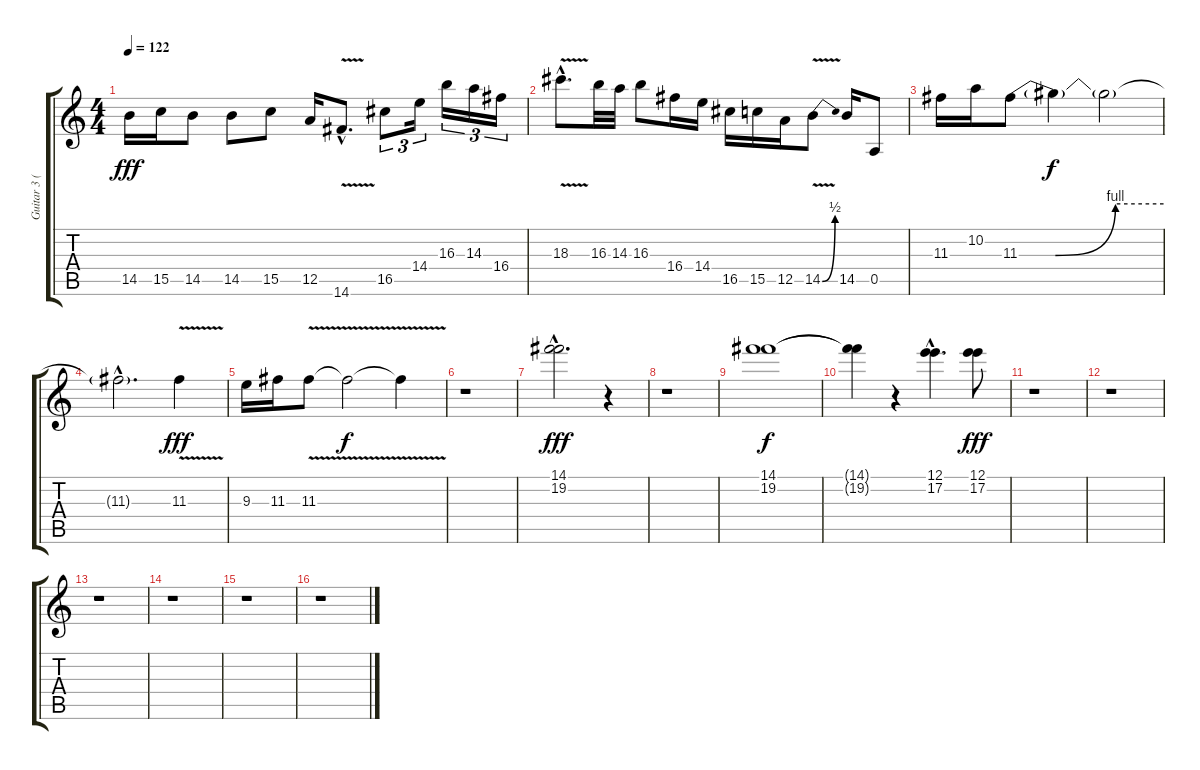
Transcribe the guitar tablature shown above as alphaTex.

\track ("Guitar 3 (solo)" "Guitar 3 (") {instrument overdrivenguitar}
\staff {score tabs}
\tuning (E4 B3 G3 D3 A2 E2) {hide}
\ts (4 4)
\tempo 122
\clef g2
\ks c
14.5.16{dy fff} 15.5.16 14.5.8 14.5.8 15.5.8 12.5.16 14.6{v hac}.8{d} 16.5.8{tu (3 2)} 14.4.16{tu (3 2)} 16.3.16{tu (3 2)} 14.3.16{tu (3 2)} 16.4.16{tu (3 2)} |
18.3{v hac}.8{d} 16.3.32 14.3.32 16.3.8 16.4.16 14.4.16 16.5.16 15.5.16 12.5.16 14.5{be (bend 0 0 60 2) v}.8 14.5.16 0.5.8 |
11.3.16 10.2.16 11.3{be (custom 0 0 15 0 40 4 60 4)}.8 11.3{t}.4{dy f} 11.3{t}.2 |
11.3{hac t}.2{d} 11.3{v}.4{dy fff} |
9.3.16 11.3.16 11.3{v}.8 11.3{v t}.2{dy f} 11.3{v t}.4 |
r.1 |
(14.1{hac} 19.2{hac}).2{d dy fff} r.4 |
r.1 |
(14.1 19.2).1{dy f} |
(14.1{t} 19.2{t}).4 r.4 (12.1{hac} 17.2{hac}).4{d} (12.1 17.2).8{dy fff} |
r.1 |
r.1 |
r.1 |
r.1 |
r.1 |
r.1
